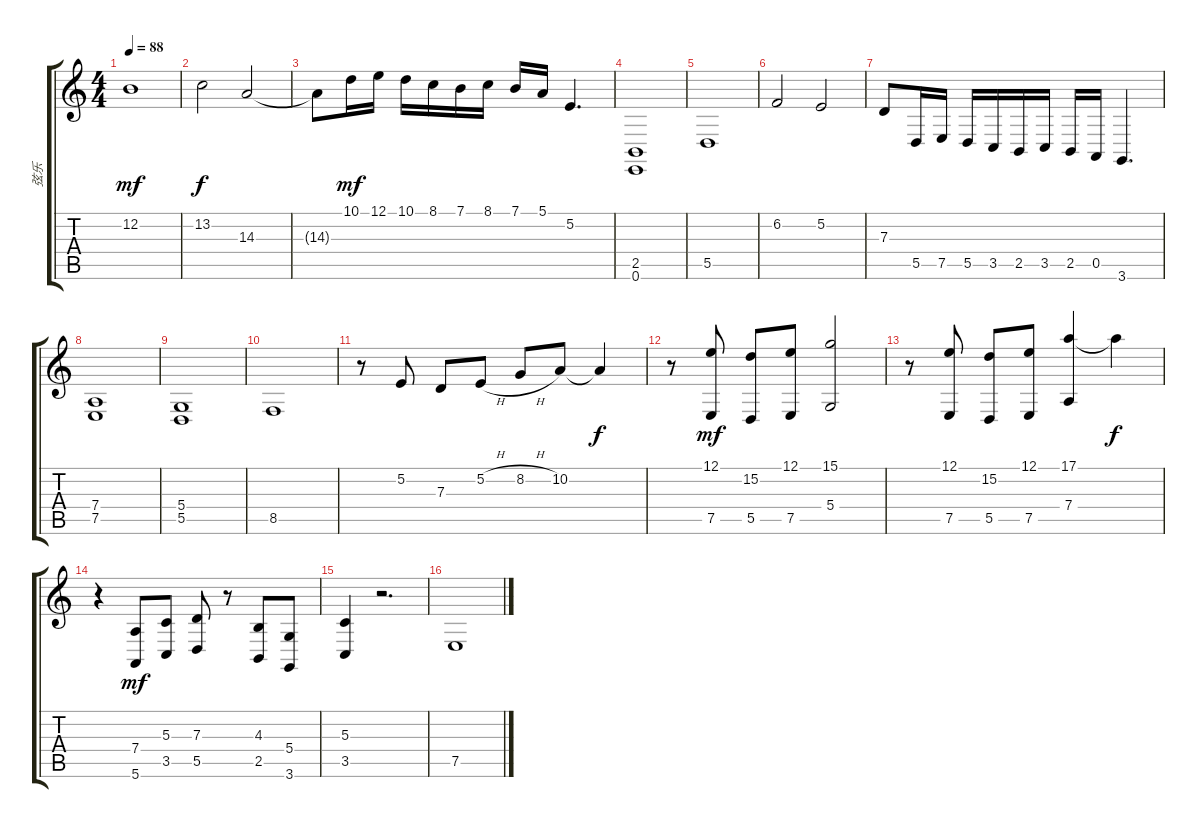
\track ("弦乐" "弦乐") {instrument stringensemble1}
\staff {score tabs}
\tuning (E4 B3 G3 D3 A2 E2) {hide}
\ts (4 4)
\tempo 88
\clef g2
\ks c
12.2.1{dy mf} |
13.2.2{dy f} 14.3.2 |
14.3{t}.8 10.1.16{dy mf} 12.1.16 10.1.16 8.1.16 7.1.16 8.1.16 7.1.16 5.1.16 5.2.4{d} |
(2.5 0.6).1 |
5.5.1 |
6.2.2 5.2.2 |
7.3.8 5.5.16 7.5.16 5.5.16 3.5.16 2.5.16 3.5.16 2.5.16 0.5.16 3.6.4{d} |
(7.4 7.5).1 |
(5.4 5.5).1 |
8.5.1 |
r.8 5.2.8 7.3.8 5.2{h}.8 8.2{h}.8 10.2.8 10.2{t}.4{dy f} |
r.8 (12.1 7.5).8{dy mf} (15.2 5.5).8 (12.1 7.5).8 (15.1 5.4).2 |
r.8 (12.1 7.5).8 (15.2 5.5).8 (12.1 7.5).8 (17.1 7.4).4 17.1{t}.4{dy f} |
r.4 (7.4 5.6).8{dy mf} (5.3 3.5).8 (7.3 5.5).8 r.8 (4.3 2.5).8 (5.4 3.6).8 |
(5.3 3.5).4 r.2{d} |
7.5.1
